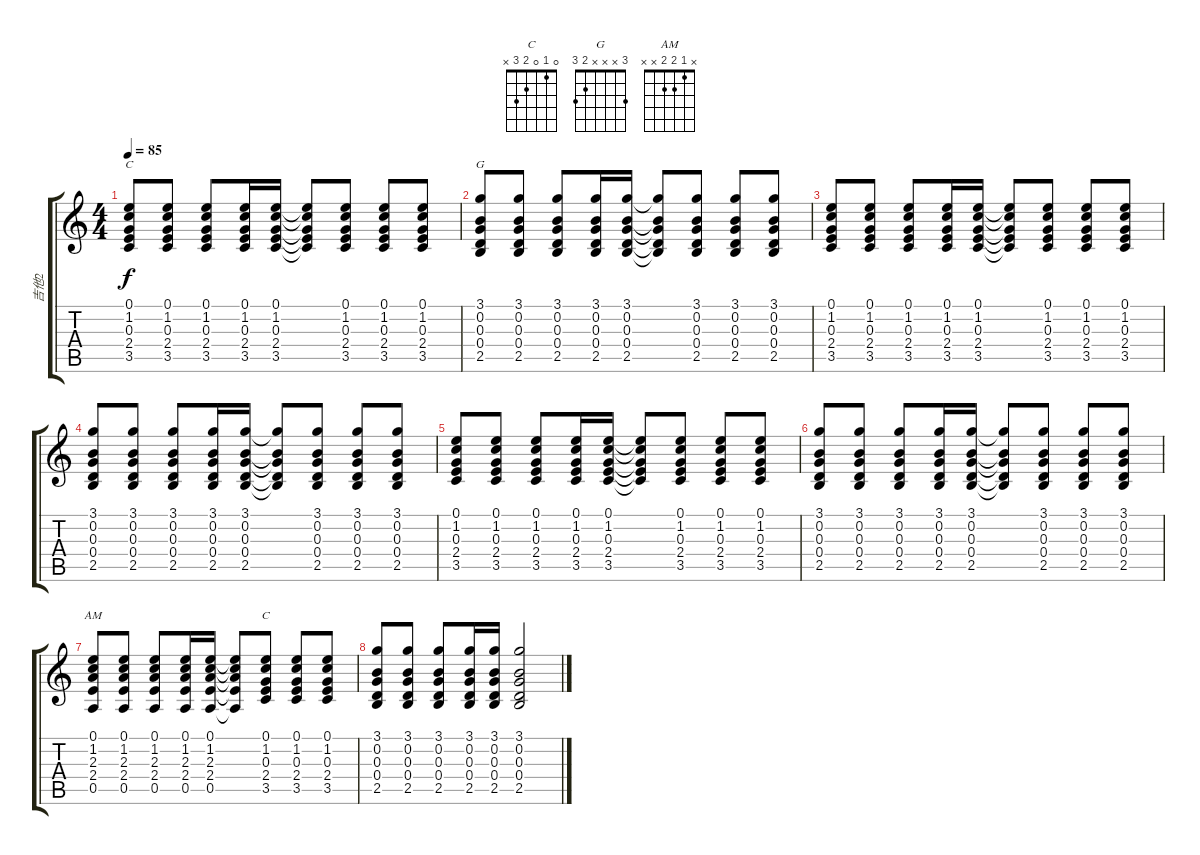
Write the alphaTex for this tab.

\track ("吉他2" "吉他2") {instrument electricguitarjazz}
\staff {score tabs}
\tuning (E4 B3 G3 D3 A2 E2) {hide}
\chord ("C" x 1 x 2 3 x)
\chord ("G" 3 x x x 2 3)
\chord ("AM" x 1 2 2 x x)
\chord ("C" 0 1 0 2 3 x)
\ts (4 4)
\tempo 85
\clef g2
\ks c
(0.1 1.2 0.3 2.4 3.5).8{ch "C" dy f volume 10} (0.1 1.2 0.3 2.4 3.5).8 (0.1 1.2 0.3 2.4 3.5).8 (0.1 1.2 0.3 2.4 3.5).16 (0.1 1.2 0.3 2.4 3.5).16 (0.1{t} 1.2{t} 0.3{t} 2.4{t} 3.5{t}).8 (0.1 1.2 0.3 2.4 3.5).8 (0.1 1.2 0.3 2.4 3.5).8 (0.1 1.2 0.3 2.4 3.5).8 |
(3.1 0.2 0.3 0.4 2.5).8{ch "G"} (3.1 0.2 0.3 0.4 2.5).8 (3.1 0.2 0.3 0.4 2.5).8 (3.1 0.2 0.3 0.4 2.5).16 (3.1 0.2 0.3 0.4 2.5).16 (3.1{t} 0.2{t} 0.3{t} 0.4{t} 2.5{t}).8 (3.1 0.2 0.3 0.4 2.5).8 (3.1 0.2 0.3 0.4 2.5).8 (3.1 0.2 0.3 0.4 2.5).8 |
(0.1 1.2 0.3 2.4 3.5).8 (0.1 1.2 0.3 2.4 3.5).8 (0.1 1.2 0.3 2.4 3.5).8 (0.1 1.2 0.3 2.4 3.5).16 (0.1 1.2 0.3 2.4 3.5).16 (0.1{t} 1.2{t} 0.3{t} 2.4{t} 3.5{t}).8 (0.1 1.2 0.3 2.4 3.5).8 (0.1 1.2 0.3 2.4 3.5).8 (0.1 1.2 0.3 2.4 3.5).8 |
(3.1 0.2 0.3 0.4 2.5).8 (3.1 0.2 0.3 0.4 2.5).8 (3.1 0.2 0.3 0.4 2.5).8 (3.1 0.2 0.3 0.4 2.5).16 (3.1 0.2 0.3 0.4 2.5).16 (3.1{t} 0.2{t} 0.3{t} 0.4{t} 2.5{t}).8 (3.1 0.2 0.3 0.4 2.5).8 (3.1 0.2 0.3 0.4 2.5).8 (3.1 0.2 0.3 0.4 2.5).8 |
(0.1 1.2 0.3 2.4 3.5).8 (0.1 1.2 0.3 2.4 3.5).8 (0.1 1.2 0.3 2.4 3.5).8 (0.1 1.2 0.3 2.4 3.5).16 (0.1 1.2 0.3 2.4 3.5).16 (0.1{t} 1.2{t} 0.3{t} 2.4{t} 3.5{t}).8 (0.1 1.2 0.3 2.4 3.5).8 (0.1 1.2 0.3 2.4 3.5).8 (0.1 1.2 0.3 2.4 3.5).8 |
(3.1 0.2 0.3 0.4 2.5).8 (3.1 0.2 0.3 0.4 2.5).8 (3.1 0.2 0.3 0.4 2.5).8 (3.1 0.2 0.3 0.4 2.5).16 (3.1 0.2 0.3 0.4 2.5).16 (3.1{t} 0.2{t} 0.3{t} 0.4{t} 2.5{t}).8 (3.1 0.2 0.3 0.4 2.5).8 (3.1 0.2 0.3 0.4 2.5).8 (3.1 0.2 0.3 0.4 2.5).8 |
(0.1 1.2 2.3 2.4 0.5).8{ch "AM"} (0.1 1.2 2.3 2.4 0.5).8 (0.1 1.2 2.3 2.4 0.5).8 (0.1 1.2 2.3 2.4 0.5).16 (0.1 1.2 2.3 2.4 0.5).16 (0.1{t} 1.2{t} 2.3{t} 2.4{t} 0.5{t}).8 (0.1 1.2 0.3 2.4 3.5).8{ch "C"} (0.1 1.2 0.3 2.4 3.5).8 (0.1 1.2 0.3 2.4 3.5).8 |
(3.1 0.2 0.3 0.4 2.5).8 (3.1 0.2 0.3 0.4 2.5).8 (3.1 0.2 0.3 0.4 2.5).8 (3.1 0.2 0.3 0.4 2.5).16 (3.1 0.2 0.3 0.4 2.5).16 (3.1 0.2 0.3 0.4 2.5).2
